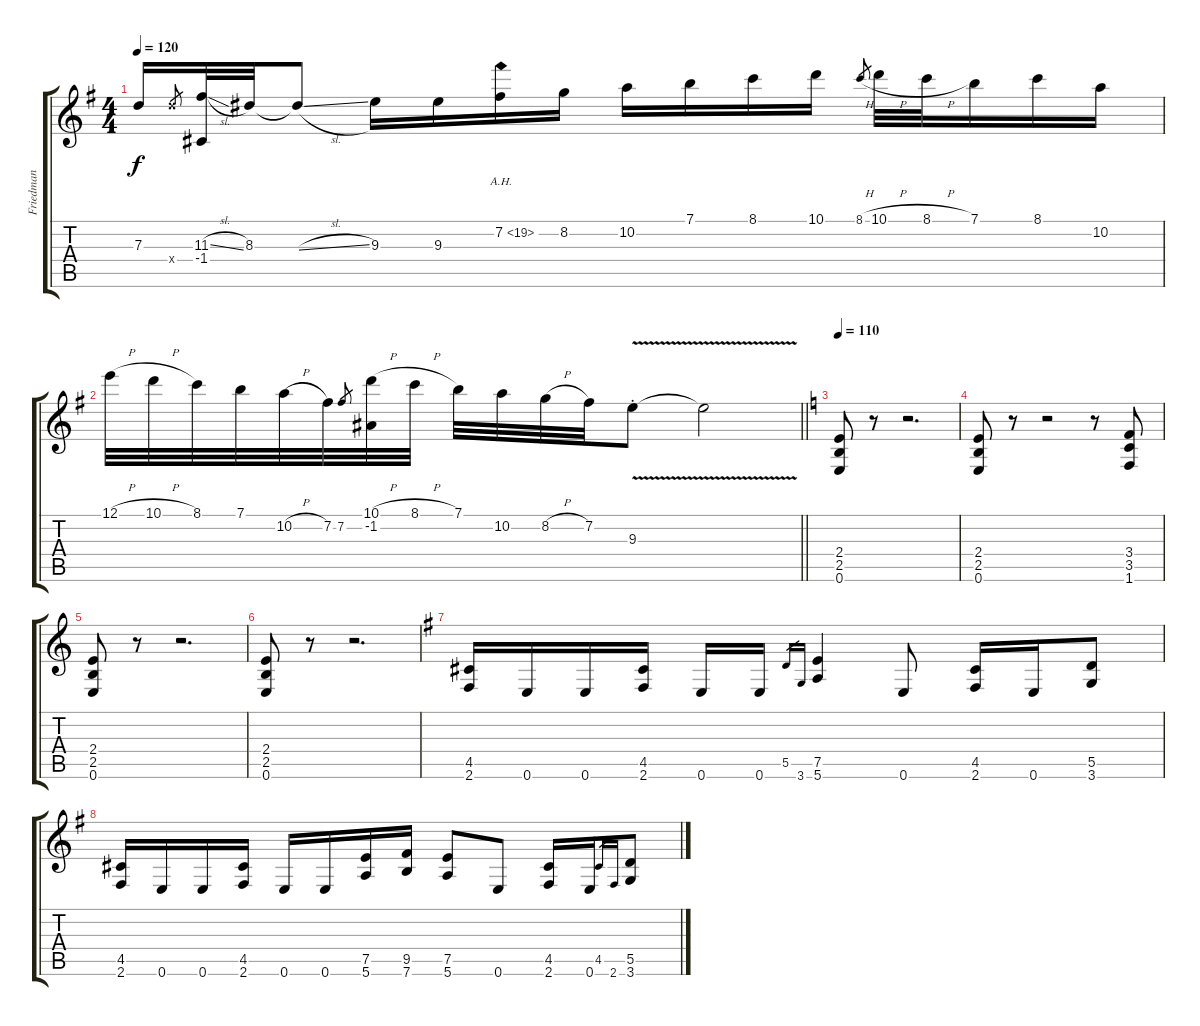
\track ("Friedman" "Friedman") {instrument distortionguitar}
\staff {score tabs}
\tuning (E4 B3 G3 D3 A2 E2) {hide}
\ts (4 4)
\tempo 120
\clef g2
\ks g
7.3{t}.16{dy f} 12.4{x}.8{gr} (11.3{sl} -1.4).32 8.3.32 8.3{sl t}.8 9.3.16 9.3.16 7.2{ah 12}.16 8.2.16 10.2.16 7.1.16 8.1.16 10.1.16 8.1{h}.8{gr} 10.1{h}.32 8.1{h}.32 7.1.16 8.1.16 10.2.16 |
\barLineRight lightlight
12.1{h}.32 10.1{h}.32 8.1.32 7.1.32 10.2{h}.32 7.2.32 7.2.8{gr} (10.1{h} -1.2).32 8.1{h}.32 7.1.32 10.2.32 8.2{h}.32 7.2.32 9.3{v st}.8 9.3{t}.2 |
\tempo 110
\ks c
(2.4 2.5 0.6).8 r.8 r.2{d} |
(2.4 2.5 0.6).8 r.8 r.2 r.8 (3.4 3.5 1.6).8 |
(2.4 2.5 0.6).8 r.8 r.2{d} |
(2.4 2.5 0.6).8 r.8 r.2{d} |
\ks g
(4.5 2.6).16 0.6.16 0.6.16 (4.5 2.6).16 0.6.16 0.6.16 5.5.16{gr} 3.6.16{gr} (7.5 5.6).4 0.6.8 (4.5 2.6).16 0.6.16 (5.5 3.6).8 |
(4.5 2.6).16 0.6.16 0.6.16 (4.5 2.6).16 0.6.16 0.6.16 (7.5 5.6).16 (9.5 7.6).16 (7.5 5.6).8 0.6.8 (4.5 2.6).16 0.6.16 4.5.16{gr} 2.6.16{gr} (5.5 3.6).8
